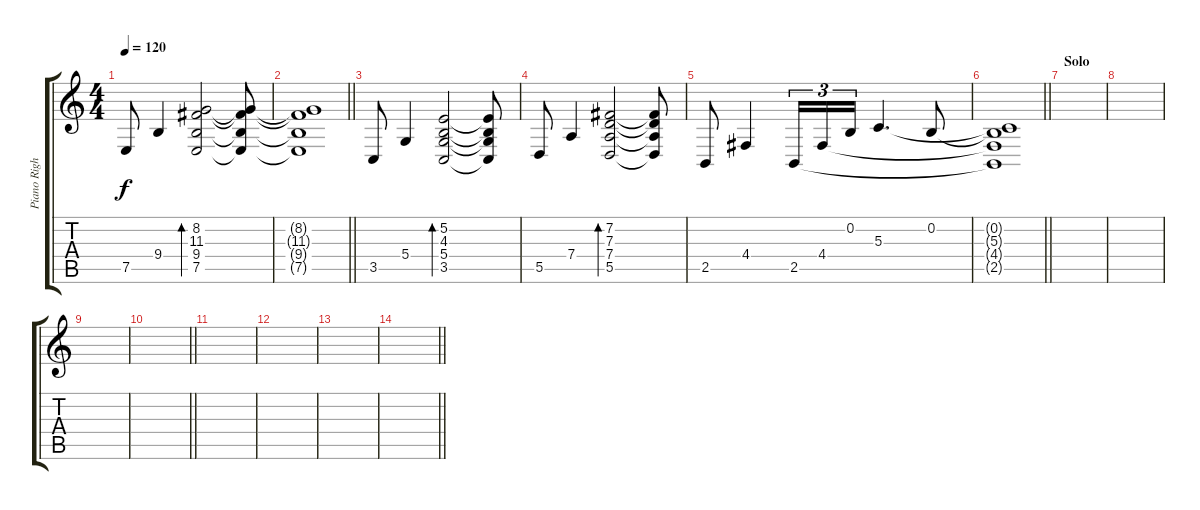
\track ("Piano Right Standard" "Piano Righ") {instrument acousticgrandpiano}
\staff {score tabs}
\tuning (E4 B3 G3 D3 A2 E2) {hide}
\ts (4 4)
\tempo 120
\clef g2
\ks c
7.5.8{dy f} 9.4.4 (8.2 11.3 9.4 7.5).2{bd 480} (8.2{t} 11.3{t} 9.4{t} 7.5{t}).8 |
\barLineRight lightlight
(8.2{t} 11.3{t} 9.4{t} 7.5{t}).1 |
3.5.8 5.4.4 (5.2 4.3 5.4 3.5).2{bd 480} (5.2{t} 4.3{t} 5.4{t} 3.5{t}).8 |
5.5.8 7.4.4 (7.2 7.3 7.4 5.5).2{bd 480} (7.2{t} 7.3{t} 7.4{t} 5.5{t}).8 |
2.5.8 4.4.4 2.5.16{tu (3 2)} 4.4.16{tu (3 2)} 0.2.16{tu (3 2)} 5.3.4{d} 0.2.8 |
\barLineRight lightlight
(0.2{t} 5.3{t} 4.4{t} 2.5{t}).1 |
\section ("" "Solo")
|
|
|
\barLineRight lightlight
|
|
|
|
\barLineRight lightlight
